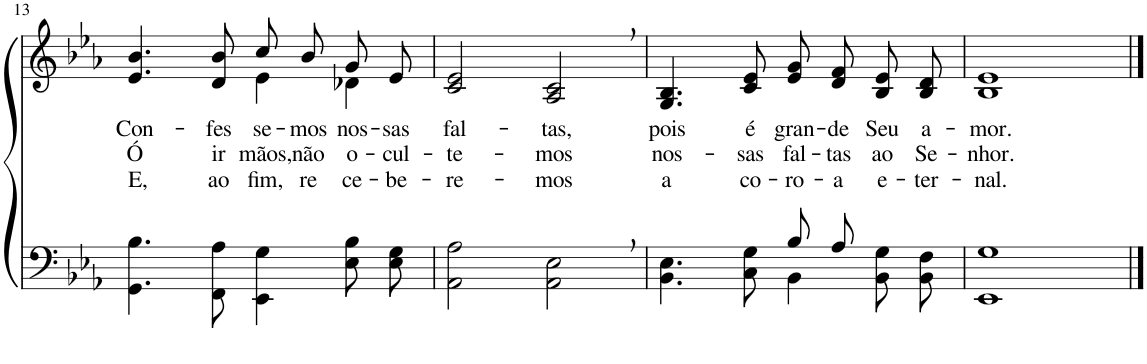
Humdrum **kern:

**kern	**kern	**text	**text	**text
*part2	*part1	*part1	*part1	*part1
*staff2	*staff1	*staff1	*staff1	*staff1
*I"Parte III e IV	*I"Parte I e II	*	*	*
!!LO:PB:g=z
*clefF4	*clefG2	*	*	*
*Trd-1c-2	*Trd-1c-2	*	*	*
*k[b-e-a-]	*k[b-e-a-]	*	*	*
*M4/4	*M4/4	*	*	*
=13	=13	=13	=13	=13
!	!	!LO:LY:b	!LO:LY:b	!LO:LY:b
*	*^	*	*	*
4.GG\ 4.B-\	4.e-/ 4.b-/	2ryy	Con-	Ó	E,
!	!	!	!LO:LY:b	!LO:LY:b	!LO:LY:b
8FF\ 8A-\	8d/ 8b-/	.	-fes-	ir-	ao
!	!	!	!LO:LY:b	!LO:LY:b	!LO:LY:b
4EE-\ 4G\	8cc/L	4e-\	-se-	-mãos,	fim,
!	!	!	!LO:LY:b	!LO:LY:b	!LO:LY:b
.	8b-/J	.	-mos	não	re-
!	!	!	!LO:LY:b	!LO:LY:b	!LO:LY:b
8E-\ 8B-\L	8g/L	4d-X\	nos-	o-	-ce-
!	!	!	!LO:LY:b	!LO:LY:b	!LO:LY:b
8E-\ 8G\J	8e-/J	.	-sas	-cul-	-be-
*	*v	*v	*	*	*
=14	=14	=14	=14	=14
!	!	!LO:LY:b	!LO:LY:b	!LO:LY:b
2AA-\ 2A-\	2c/ 2e-/	fal-	-te-	-re-
!	!	!LO:LY:b	!LO:LY:b	!LO:LY:b
2AA-\, 2E-\,	2A-/, 2c/,	-tas,	-mos	-mos
=15	=15	=15	=15	=15
*^	*	*	*	*
!	!	!	!LO:LY:b	!LO:LY:b	!LO:LY:b
2ryy	4.BB-\ 4.E-\	4.G/ 4.B-/	pois	nos-	a
!	!	!	!LO:LY:b	!LO:LY:b	!LO:LY:b
.	8C\ 8G\	8c/ 8e-/	é	-sas	co-
!	!	!	!LO:LY:b	!LO:LY:b	!LO:LY:b
8B-/L	4BB-\	8e-/ 8g/L	gran-	fal-	-ro-
!	!	!	!LO:LY:b	!LO:LY:b	!LO:LY:b
8A-/J	.	8d/ 8f/J	-de	-tas	-a
!	!	!	!LO:LY:b	!LO:LY:b	!LO:LY:b
4ryy	8BB-\ 8G\L	8B-/ 8e-/L	Seu	ao	e-
!	!	!	!LO:LY:b	!LO:LY:b	!LO:LY:b
.	8BB-\ 8F\J	8B-/ 8d/J	a-	Se-	-ter-
=16	=16	=16	=16	=16	=16
!	!	!	!LO:LY:b	!LO:LY:b	!LO:LY:b
*v	*v	*	*	*	*
1EE- 1G	1B- 1e-	-mor.	-nhor.	-nal.
==	==	==	==	==
*-	*-	*-	*-	*-
